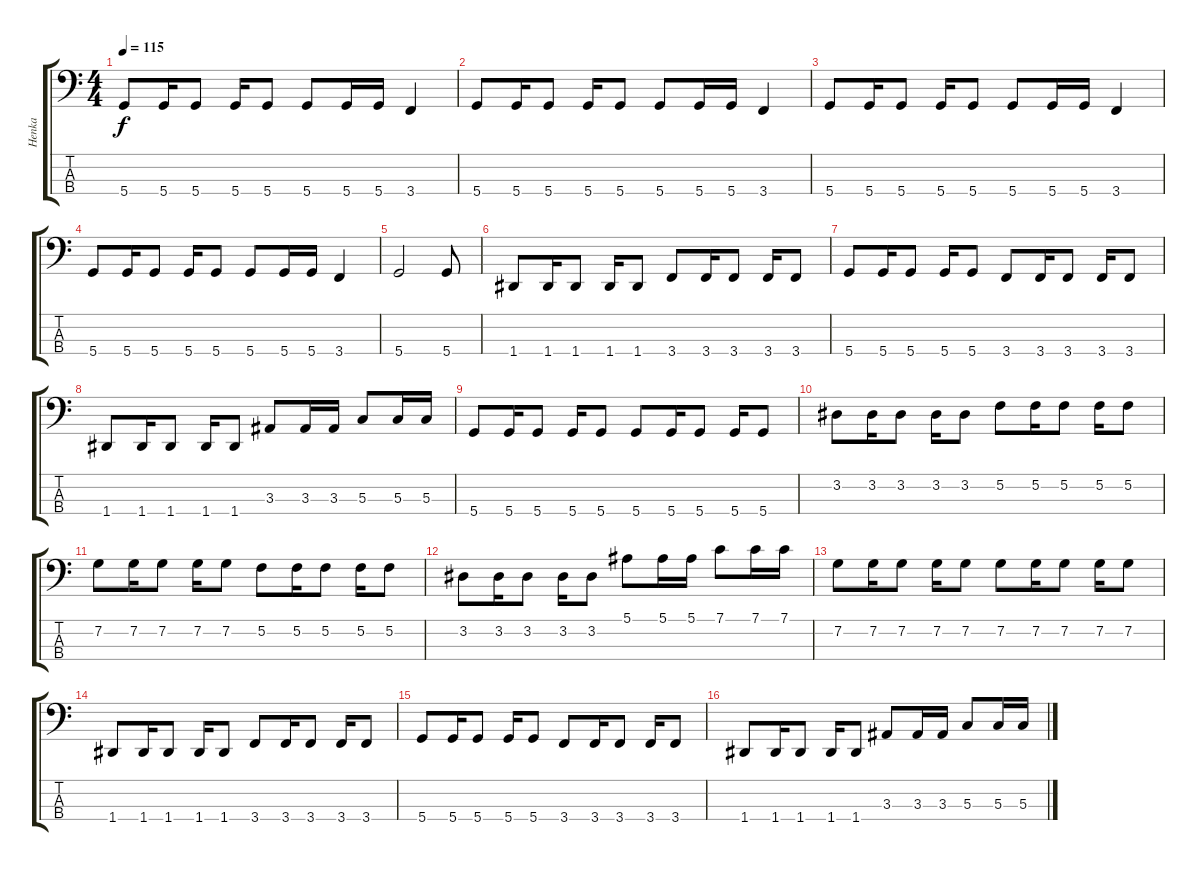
\track ("Henka" "Henka") {instrument electricbasspick}
\staff {score tabs}
\tuning (F2 C2 G1 D1) {hide}
\ts (4 4)
\tempo 115
\clef f4
\ks c
5.4.8{dy f} 5.4.16 5.4.8 5.4.16 5.4.8 5.4.8 5.4.16 5.4.16 3.4.4 |
5.4.8 5.4.16 5.4.8 5.4.16 5.4.8 5.4.8 5.4.16 5.4.16 3.4.4 |
5.4.8 5.4.16 5.4.8 5.4.16 5.4.8 5.4.8 5.4.16 5.4.16 3.4.4 |
5.4.8 5.4.16 5.4.8 5.4.16 5.4.8 5.4.8 5.4.16 5.4.16 3.4.4 |
5.4.2 5.4.8 |
1.4.8 1.4.16 1.4.8 1.4.16 1.4.8 3.4.8 3.4.16 3.4.8 3.4.16 3.4.8 |
5.4.8 5.4.16 5.4.8 5.4.16 5.4.8 3.4.8 3.4.16 3.4.8 3.4.16 3.4.8 |
1.4.8 1.4.16 1.4.8 1.4.16 1.4.8 3.3.8 3.3.16 3.3.16 5.3.8 5.3.16 5.3.16 |
5.4.8 5.4.16 5.4.8 5.4.16 5.4.8 5.4.8 5.4.16 5.4.8 5.4.16 5.4.8 |
3.2.8 3.2.16 3.2.8 3.2.16 3.2.8 5.2.8 5.2.16 5.2.8 5.2.16 5.2.8 |
7.2.8 7.2.16 7.2.8 7.2.16 7.2.8 5.2.8 5.2.16 5.2.8 5.2.16 5.2.8 |
3.2.8 3.2.16 3.2.8 3.2.16 3.2.8 5.1.8 5.1.16 5.1.16 7.1.8 7.1.16 7.1.16 |
7.2.8 7.2.16 7.2.8 7.2.16 7.2.8 7.2.8 7.2.16 7.2.8 7.2.16 7.2.8 |
1.4.8 1.4.16 1.4.8 1.4.16 1.4.8 3.4.8 3.4.16 3.4.8 3.4.16 3.4.8 |
5.4.8 5.4.16 5.4.8 5.4.16 5.4.8 3.4.8 3.4.16 3.4.8 3.4.16 3.4.8 |
1.4.8 1.4.16 1.4.8 1.4.16 1.4.8 3.3.8 3.3.16 3.3.16 5.3.8 5.3.16 5.3.16
